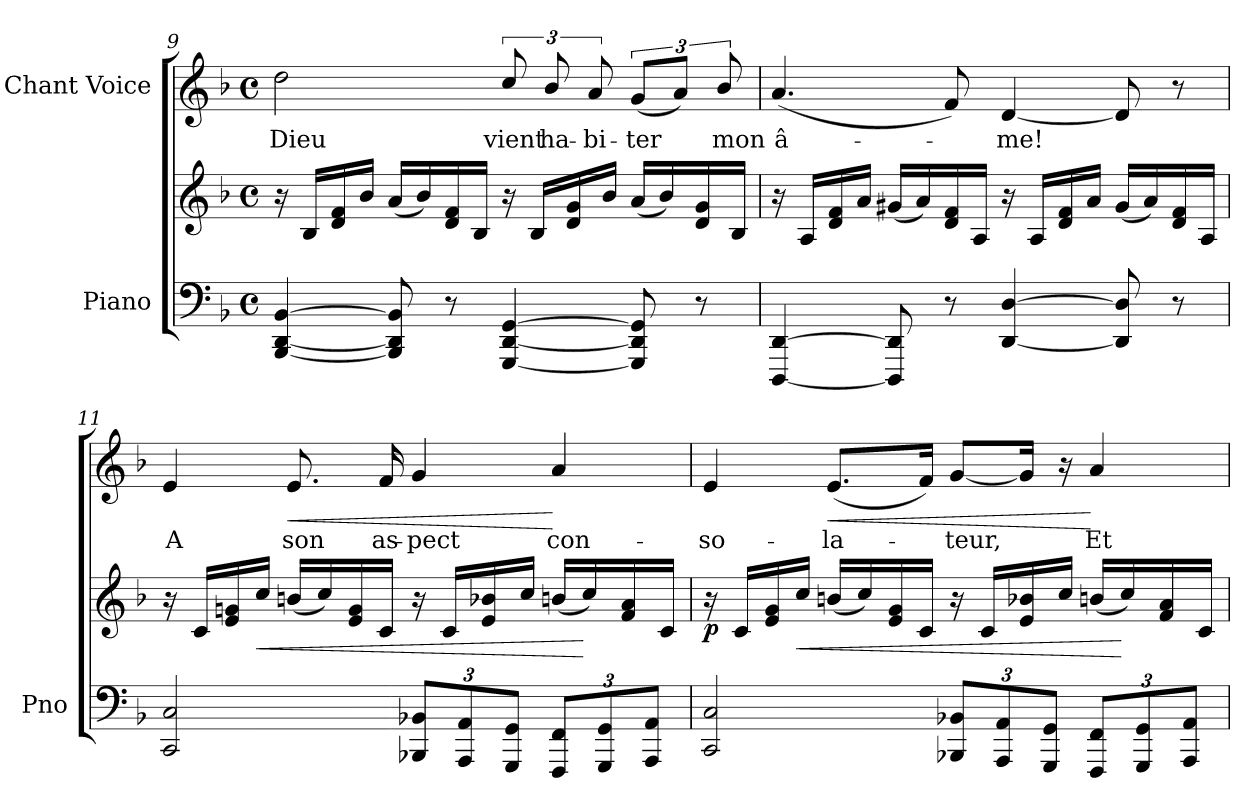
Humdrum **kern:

**kern	**kern	**dynam	**kern	**text	**dynam
*part2	*part2	*part2	*part1	*part1	*part1
*staff3	*staff2	*staff2/3	*staff1	*staff1	*staff1
*I"Piano	*	*	*I"Chant Voice	*	*
*I'Pno	*	*	*	*	*
!!LO:PB:g=z
*clefF4	*clefG2	*	*clefG2	*	*
*k[b-]	*k[b-]	*	*k[b-]	*	*
*M4/4	*M4/4	*	*M4/4	*	*
*met(c)	*met(c)	*	*met(c)	*	*
=9	=9	=9	=9	=9	=9
!	!	!	!	!LO:LY:b	!
[4BBB-/ [4DD/ [4BB-/	16r	.	2dd\	Dieu	.
.	16B-/LL	.	.	.	.
.	16d/ 16f/	.	.	.	.
.	16b-/JJ	.	.	.	.
8BBB-/] 8DD/] 8BB-/]	(16a/LL	.	.	.	.
.	16b-/)	.	.	.	.
8r	16d/ 16f/	.	.	.	.
.	16B-/JJ	.	.	.	.
!	!	!	!	!LO:LY:b	!
[4GGG/ [4DD/ [4GG/	16r	.	12cc/	vient	.
.	16B-/LL	.	.	.	.
!	!	!	!	!LO:LY:b	!
.	.	.	12b-/	ha-	.
.	16d/ 16g/	.	.	.	.
!	!	!	!	!LO:LY:b	!
.	.	.	12a/	-bi-	.
.	16b-/JJ	.	.	.	.
!	!	!	!	!LO:LY:b	!
8GGG/] 8DD/] 8GG/]	(16a/LL	.	(12g/L	-ter	.
.	16b-/)	.	.	.	.
.	.	.	12a/J)	.	.
8r	16d/ 16g/	.	.	.	.
!	!	!	!	!LO:LY:b	!
.	.	.	12b-/	mon	.
.	16B-/JJ	.	.	.	.
!!LO:LB:g=z
=10	=10	=10	=10	=10	=10
!	!	!	!	!LO:LY:b	!
[4DDD/ [4DD/	16r	.	(4.a/	â-	.
.	16A/LL	.	.	.	.
.	16d/ 16f/	.	.	.	.
.	16a/JJ	.	.	.	.
8DDD/] 8DD/]	(16g#X/LL	.	.	.	.
.	16a/)	.	.	.	.
8r	16d/ 16f/	.	8f/)	.	.
.	16A/JJ	.	.	.	.
!	!	!	!	!LO:LY:b	!
[4DD/ [4D/	16r	.	[4d/	-me!	.
.	16A/LL	.	.	.	.
.	16d/ 16f/	.	.	.	.
.	16a/JJ	.	.	.	.
8DD/] 8D/]	(16g#/LL	.	8d/]	.	.
.	16a/)	.	.	.	.
8r	16d/ 16f/	.	8r	.	.
.	16A/JJ	.	.	.	.
!!LO:LB:g=z
=11	=11	=11	=11	=11	=11
!	!	!	!	!LO:LY:b	!
2CC/ 2C/	16r	.	4e/	A	.
.	16c/LL	.	.	.	.
.	16e/ 16gn/	.	.	.	.
!	!	!LO:HP:b	!	!	!
.	16cc/JJ	<	.	.	.
!	!	!	!	!LO:LY:b	!LO:HP:b
.	(16bn/LL	.	8.e/	son	<
.	16cc/)	.	.	.	.
.	16e/ 16g/	.	.	.	.
!	!	!	!	!LO:LY:b	!
.	16c/JJ	.	16f/	as-	.
*Xbrackettup	*	*	*	*	*
!	!	!	!	!LO:LY:b	!
12BBB-X/ 12BB-X/L	16r	.	4g/	-pect	.
.	16c/LL	.	.	.	.
12AAA/ 12AA/	.	.	.	.	.
.	16e/ 16b-X/	.	.	.	.
12GGG/ 12GG/J	.	.	.	.	.
.	16cc/JJ	.	.	.	.
!	!	!	!	!LO:LY:b	!
12FFF/ 12FF/L	(16bn/LL	.	4a/	con-	[
.	16cc/)	[	.	.	.
12GGG/ 12GG/	.	.	.	.	.
.	16f/ 16a/	.	.	.	.
12AAA/ 12AA/J	.	.	.	.	.
.	16c/JJ	.	.	.	.
!!LO:LB:g=z
=12	=12	=12	=12	=12	=12
!	!	!LO:DY:b	!	!LO:LY:b	!
2CC/ 2C/	16r	p	4e/	-so-	.
.	16c/LL	.	.	.	.
.	16e/ 16g/	.	.	.	.
!	!	!LO:HP:b	!	!	!
.	16cc/JJ	<	.	.	.
!	!	!	!	!LO:LY:b	!LO:HP:b
.	(16bn/LL	.	(8.e/L	-la-	<
.	16cc/)	.	.	.	.
.	16e/ 16g/	.	.	.	.
.	16c/JJ	.	16f/Jk)	.	.
!	!	!	!	!LO:LY:b	!
12BBB-X/ 12BB-X/L	16r	.	[8g/L	-teur,	.
.	16c/LL	.	.	.	.
12AAA/ 12AA/	.	.	.	.	.
.	16e/ 16b-X/	.	16g/Jk]	.	.
12GGG/ 12GG/J	.	.	.	.	.
.	16cc/JJ	.	16r	.	.
!	!	!	!	!LO:LY:b	!
12FFF/ 12FF/L	(16bn/LL	.	4a/	Et	[
.	16cc/)	[	.	.	.
12GGG/ 12GG/	.	.	.	.	.
.	16f/ 16a/	.	.	.	.
12AAA/ 12AA/J	.	.	.	.	.
.	16c/JJ	.	.	.	.
=	=	=	=	=	=
*-	*-	*-	*-	*-	*-
